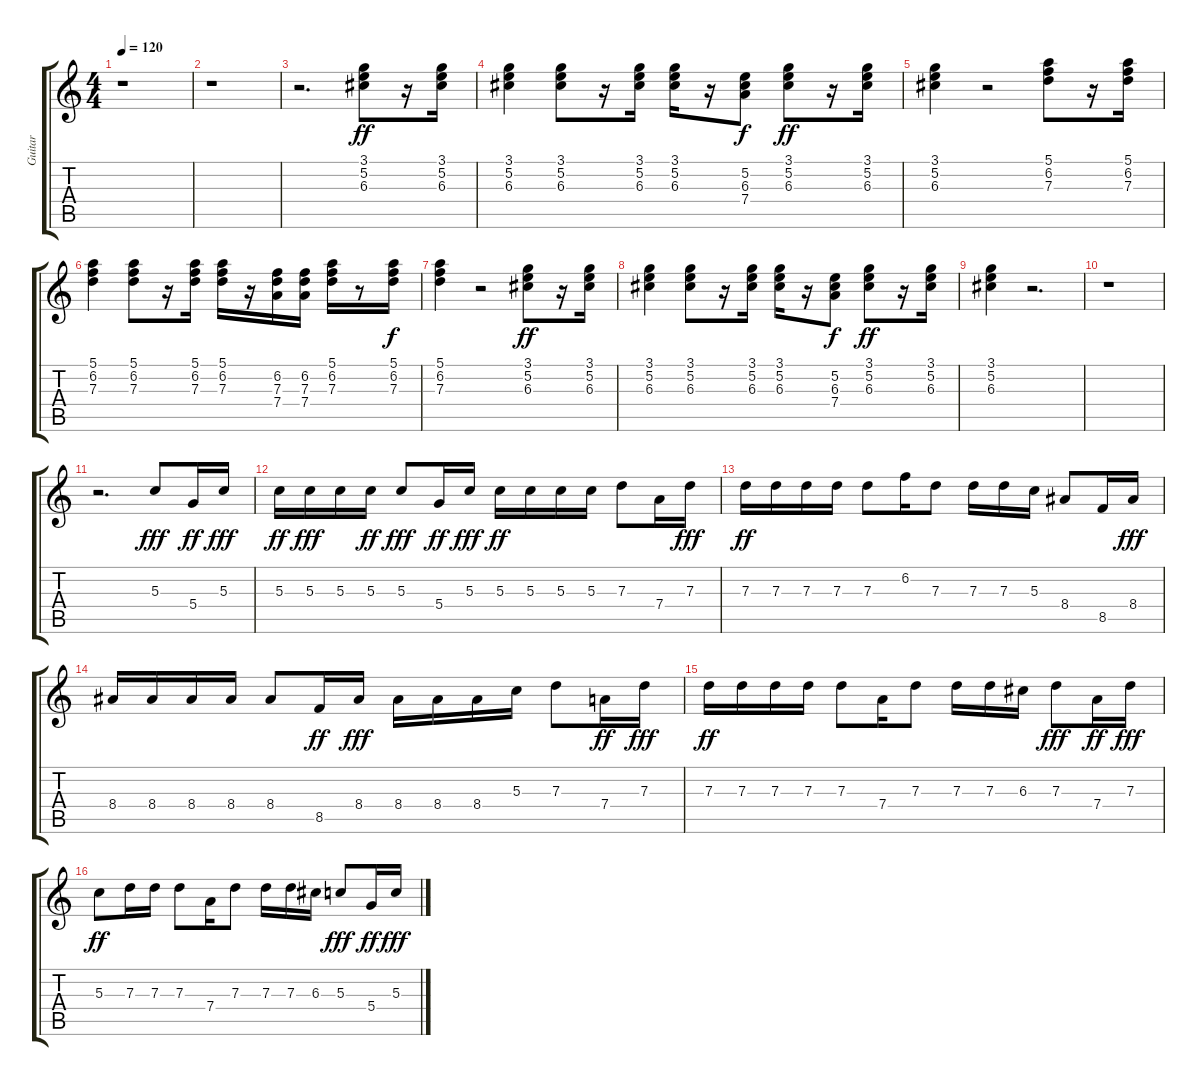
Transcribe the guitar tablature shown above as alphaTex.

\track ("Guitar" "Guitar") {instrument acousticguitarsteel}
\staff {score tabs}
\tuning (E4 B3 G3 D3 A2 E2) {hide}
\ts (4 4)
\tempo 120
\clef g2
\ks c
r.1{dy f} |
r.1 |
r.2{d} (3.1 5.2 6.3).8{dy ff} r.16 (3.1 5.2 6.3).16 |
(3.1 5.2 6.3).4 (3.1 5.2 6.3).8 r.16 (3.1 5.2 6.3).16 (3.1 5.2 6.3).16 r.16 (5.2 6.3 7.4).8{dy f} (3.1 5.2 6.3).8{dy ff} r.16 (3.1 5.2 6.3).16 |
(3.1 5.2 6.3).4 r.2 (5.1 6.2 7.3).8 r.16 (5.1 6.2 7.3).16 |
(5.1 6.2 7.3).4 (5.1 6.2 7.3).8 r.16 (5.1 6.2 7.3).16 (5.1 6.2 7.3).16 r.16 (6.2 7.3 7.4).16 (6.2 7.3 7.4).16 (5.1 6.2 7.3).16 r.8 (5.1 6.2 7.3).16{dy f} |
(5.1 6.2 7.3).4 r.2 (3.1 5.2 6.3).8{dy ff} r.16 (3.1 5.2 6.3).16 |
(3.1 5.2 6.3).4 (3.1 5.2 6.3).8 r.16 (3.1 5.2 6.3).16 (3.1 5.2 6.3).16 r.16 (5.2 6.3 7.4).8{dy f} (3.1 5.2 6.3).8{dy ff} r.16 (3.1 5.2 6.3).16 |
(3.1 5.2 6.3).4 r.2{d} |
r.1 |
r.2{d} 5.3.8{dy fff instrument synthbass1} 5.4.16{dy ff} 5.3.16{dy fff} |
5.3.16{dy ff} 5.3.16{dy fff} 5.3.16 5.3.16{dy ff} 5.3.8{dy fff} 5.4.16{dy ff} 5.3.16{dy fff} 5.3.16{dy ff} 5.3.16 5.3.16 5.3.16 7.3.8 7.4.16 7.3.16{dy fff} |
7.3.16{dy ff} 7.3.16 7.3.16 7.3.16 7.3.8 6.2.16 7.3.8 7.3.16 7.3.16 5.3.16 8.4.8 8.5.16 8.4.16{dy fff} |
8.4.16 8.4.16 8.4.16 8.4.16 8.4.8 8.5.16{dy ff} 8.4.16{dy fff} 8.4.16 8.4.16 8.4.16 5.3.16 7.3.8 7.4.16{dy ff} 7.3.16{dy fff} |
7.3.16{dy ff} 7.3.16 7.3.16 7.3.16 7.3.8 7.4.16 7.3.8 7.3.16 7.3.16 6.3.16 7.3.8{dy fff} 7.4.16{dy ff} 7.3.16{dy fff} |
5.3.8{dy ff} 7.3.16 7.3.16 7.3.8 7.4.16 7.3.8 7.3.16 7.3.16 6.3.16 5.3.8{dy fff} 5.4.16{dy ff} 5.3.16{dy fff}
